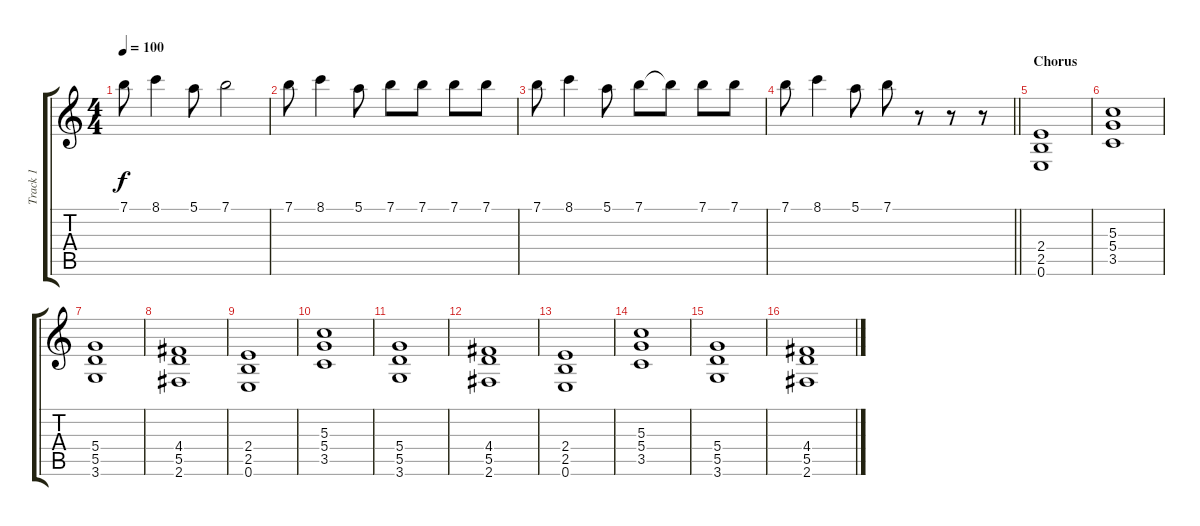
\track ("Track 1" "Track 1") {instrument distortionguitar}
\staff {score tabs}
\tuning (E4 B3 G3 D3 A2 E2) {hide}
\ts (4 4)
\tempo 100
\clef g2
\ks c
7.1.8{dy f} 8.1.4 5.1.8 7.1.2 |
7.1.8 8.1.4 5.1.8 7.1.8 7.1.8 7.1.8 7.1.8 |
7.1.8 8.1.4 5.1.8 7.1.8 7.1{t}.8 7.1.8 7.1.8 |
\barLineRight lightlight
7.1.8 8.1.4 5.1.8 7.1.8 r.8 r.8 r.8 |
\section ("" "Chorus")
(2.4 2.5 0.6).1{instrument distortionguitar} |
(5.3 5.4 3.5).1 |
(5.4 5.5 3.6).1 |
(4.4 5.5 2.6).1 |
(2.4 2.5 0.6).1 |
(5.3 5.4 3.5).1 |
(5.4 5.5 3.6).1 |
(4.4 5.5 2.6).1 |
(2.4 2.5 0.6).1{instrument distortionguitar} |
(5.3 5.4 3.5).1 |
(5.4 5.5 3.6).1 |
(4.4 5.5 2.6).1
